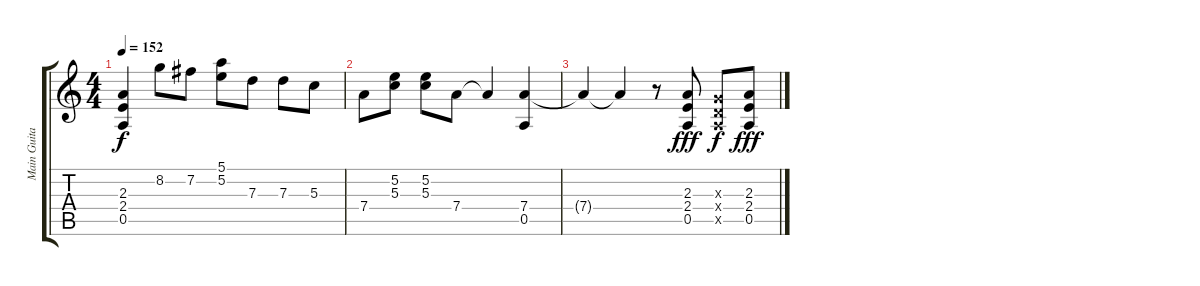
\track ("Main Guitar" "Main Guita") {instrument distortionguitar}
\staff {score tabs}
\tuning (E4 B3 G3 D3 A2 E2) {hide}
\ts (4 4)
\tempo 152
\clef g2
\ks c
(2.3 2.4 0.5).4{dy f} 8.2.8 7.2.8 (5.1 5.2).8 7.3.8 7.3.8 5.3.8 |
7.4.8 (5.2 5.3).8 (5.2 5.3).8 7.4.8 7.4{t}.4 (7.4 0.5).4 |
7.4{t}.4 7.4{t}.4 r.8 (2.3 2.4 0.5).8{dy fff} (0.3{x} 0.4{x} 0.5{x}).8{dy f} (2.3 2.4 0.5).8{dy fff}
